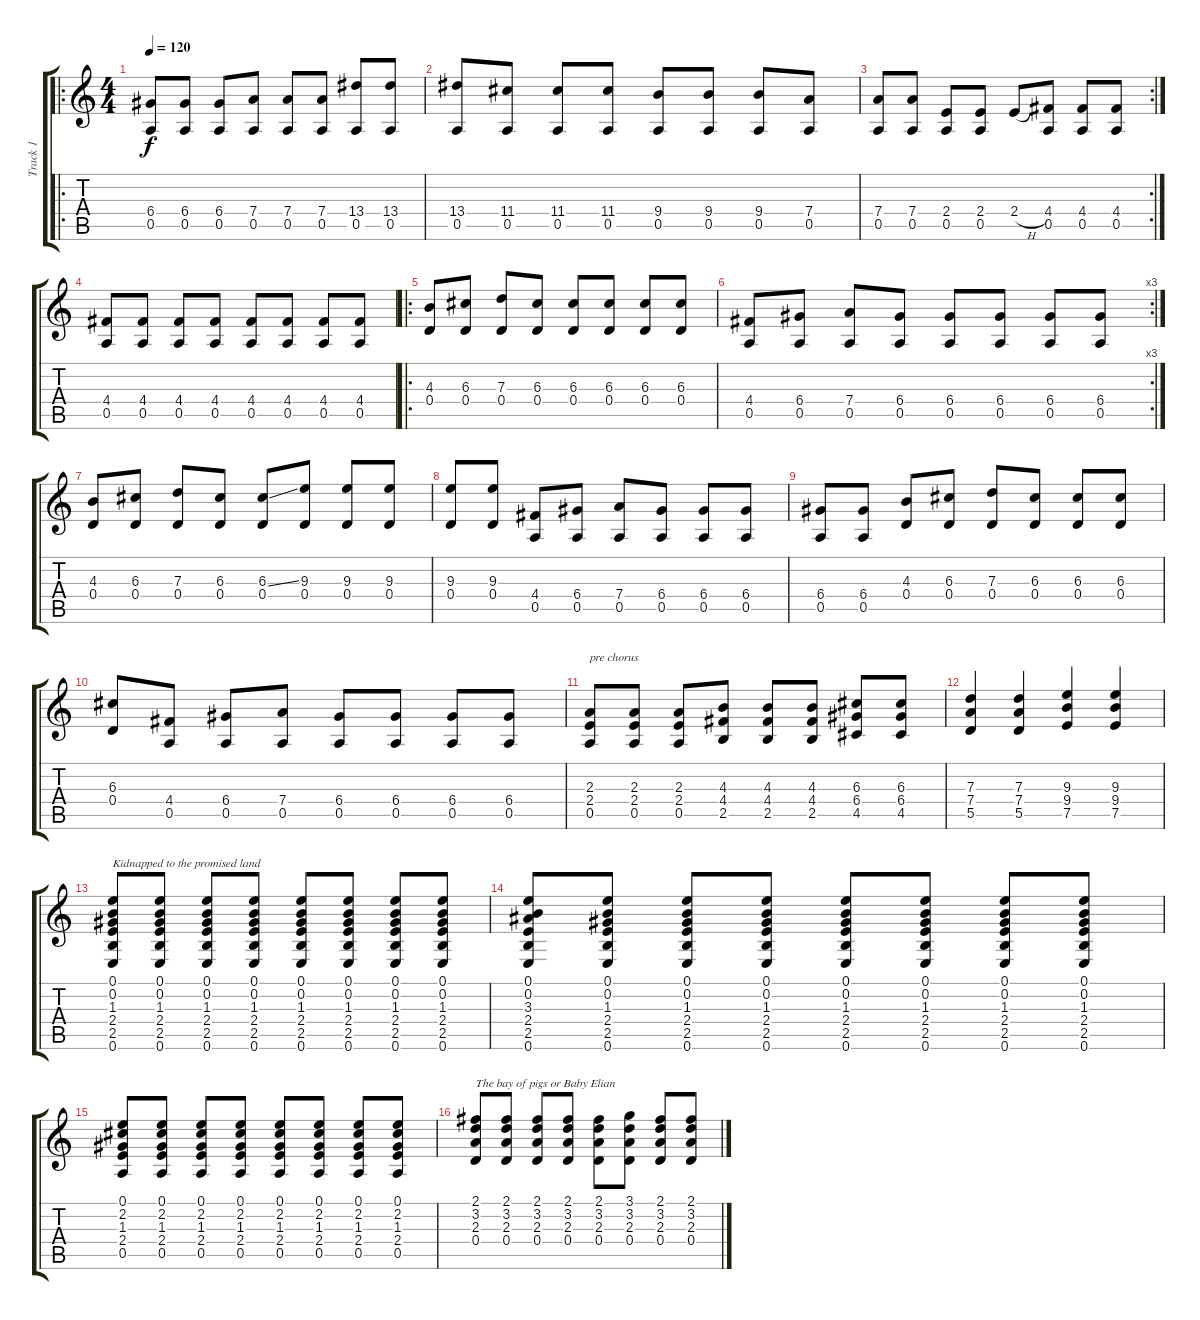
\track ("Track 1" "Track 1") {instrument acousticguitarsteel}
\staff {score tabs}
\tuning (E4 B3 G3 D3 A2 E2) {hide}
\ro
\ts (4 4)
\tempo 120
\clef g2
\ks c
(6.4 0.5).8{dy f instrument acousticguitarsteel} (6.4 0.5).8 (6.4 0.5).8 (7.4 0.5).8 (7.4 0.5).8 (7.4 0.5).8 (13.4 0.5).8 (13.4 0.5).8 |
(13.4 0.5).8 (11.4 0.5).8 (11.4 0.5).8 (11.4 0.5).8 (9.4 0.5).8 (9.4 0.5).8 (9.4 0.5).8 (7.4 0.5).8 |
\rc 2
(7.4 0.5).8 (7.4 0.5).8 (2.4 0.5).8 (2.4 0.5).8 2.4{h}.8 (4.4 0.5).8 (4.4 0.5).8 (4.4 0.5).8 |
(4.4 0.5).8 (4.4 0.5).8 (4.4 0.5).8 (4.4 0.5).8 (4.4 0.5).8 (4.4 0.5).8 (4.4 0.5).8 (4.4 0.5).8 |
\ro
(4.3 0.4).8 (6.3 0.4).8 (7.3 0.4).8 (6.3 0.4).8 (6.3 0.4).8 (6.3 0.4).8 (6.3 0.4).8 (6.3 0.4).8 |
\rc 3
(4.4 0.5).8 (6.4 0.5).8 (7.4 0.5).8 (6.4 0.5).8 (6.4 0.5).8 (6.4 0.5).8 (6.4 0.5).8 (6.4 0.5).8 |
(4.3 0.4).8 (6.3 0.4).8 (7.3 0.4).8 (6.3 0.4).8 (6.3{ss} 0.4).8 (9.3 0.4).8 (9.3 0.4).8 (9.3 0.4).8 |
(9.3 0.4).8 (9.3 0.4).8 (4.4 0.5).8 (6.4 0.5).8 (7.4 0.5).8 (6.4 0.5).8 (6.4 0.5).8 (6.4 0.5).8 |
(6.4 0.5).8 (6.4 0.5).8 (4.3 0.4).8 (6.3 0.4).8 (7.3 0.4).8 (6.3 0.4).8 (6.3 0.4).8 (6.3 0.4).8 |
(6.3 0.4).8 (4.4 0.5).8 (6.4 0.5).8 (7.4 0.5).8 (6.4 0.5).8 (6.4 0.5).8 (6.4 0.5).8 (6.4 0.5).8 |
(2.3 2.4 0.5).8{txt "pre chorus"} (2.3 2.4 0.5).8 (2.3 2.4 0.5).8 (4.3 4.4 2.5).8 (4.3 4.4 2.5).8 (4.3 4.4 2.5).8 (6.3 6.4 4.5).8 (6.3 6.4 4.5).8 |
(7.3 7.4 5.5).4 (7.3 7.4 5.5).4 (9.3 9.4 7.5).4 (9.3 9.4 7.5).4 |
(0.1 0.2 1.3 2.4 2.5 0.6).8{txt "Kidnapped to the promised land"} (0.1 0.2 1.3 2.4 2.5 0.6).8 (0.1 0.2 1.3 2.4 2.5 0.6).8 (0.1 0.2 1.3 2.4 2.5 0.6).8 (0.1 0.2 1.3 2.4 2.5 0.6).8 (0.1 0.2 1.3 2.4 2.5 0.6).8 (0.1 0.2 1.3 2.4 2.5 0.6).8 (0.1 0.2 1.3 2.4 2.5 0.6).8 |
(0.1 0.2 3.3 2.4 2.5 0.6).8 (0.1 0.2 1.3 2.4 2.5 0.6).8 (0.1 0.2 1.3 2.4 2.5 0.6).8 (0.1 0.2 1.3 2.4 2.5 0.6).8 (0.1 0.2 1.3 2.4 2.5 0.6).8 (0.1 0.2 1.3 2.4 2.5 0.6).8 (0.1 0.2 1.3 2.4 2.5 0.6).8 (0.1 0.2 1.3 2.4 2.5 0.6).8 |
(0.1 2.2 1.3 2.4 0.5).8 (0.1 2.2 1.3 2.4 0.5).8 (0.1 2.2 1.3 2.4 0.5).8 (0.1 2.2 1.3 2.4 0.5).8 (0.1 2.2 1.3 2.4 0.5).8 (0.1 2.2 1.3 2.4 0.5).8 (0.1 2.2 1.3 2.4 0.5).8 (0.1 2.2 1.3 2.4 0.5).8 |
(2.1 3.2 2.3 0.4).8{txt "The bay of pigs or Baby Elian"} (2.1 3.2 2.3 0.4).8 (2.1 3.2 2.3 0.4).8 (2.1 3.2 2.3 0.4).8 (2.1 3.2 2.3 0.4).8 (3.1 3.2 2.3 0.4).8 (2.1 3.2 2.3 0.4).8 (2.1 3.2 2.3 0.4).8
